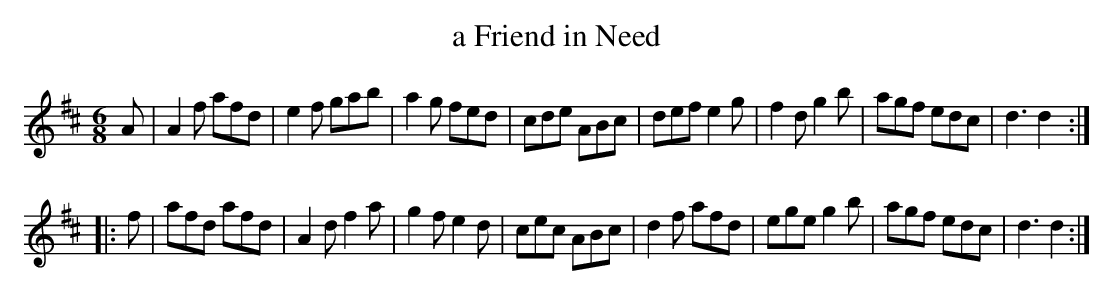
X:1
T:a Friend in Need
M:6/8
K:D
A |\
A2f afd | e2f gab | a2g fed | cde ABc | \
def e2g | f2d g2b | agf edc | d3 d2 :|
|:f|\
afd afd | A2d f2a | g2f e2d | cec ABc |\
d2f afd | ege g2b | agf edc | d3 d2 :|
